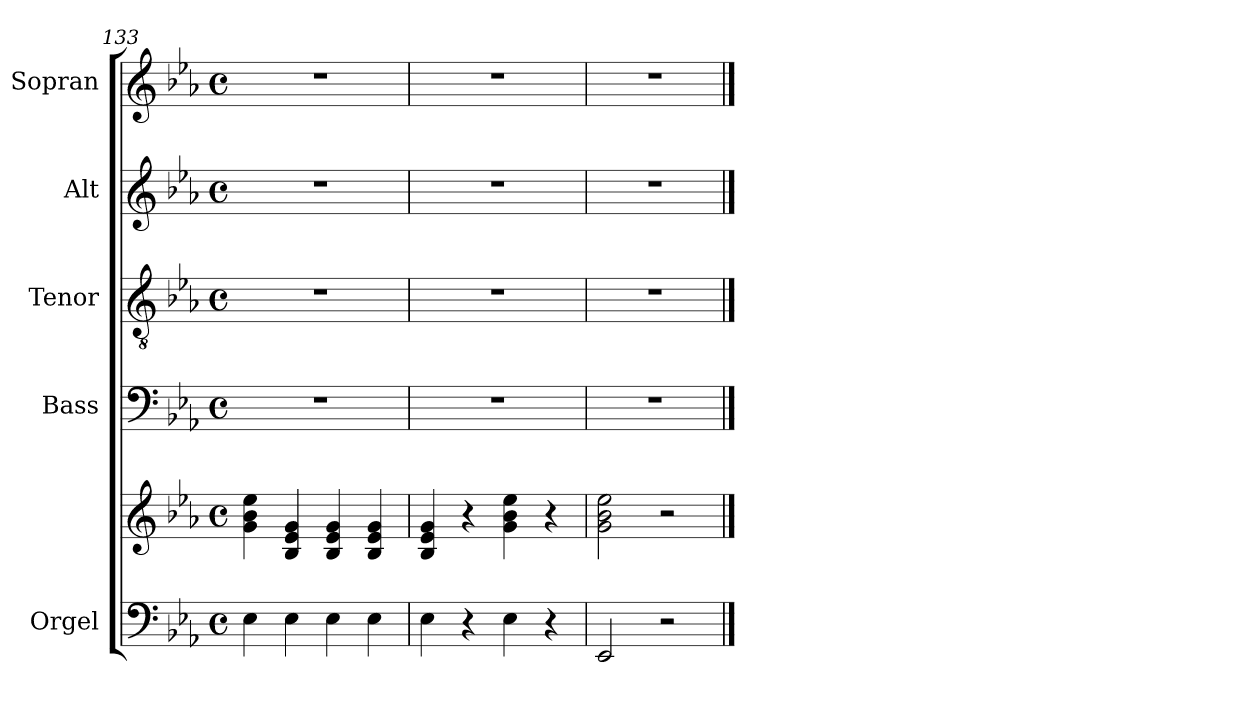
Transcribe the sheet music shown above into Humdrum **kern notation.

**kern	**kern	**kern	**kern	**kern	**kern
*part5	*part5	*part4	*part3	*part2	*part1
*staff6	*staff5	*staff4	*staff3	*staff2	*staff1
*I"Orgel	*	*I"Bass	*I"Tenor	*I"Alt	*I"Sopran
*I'Org.	*	*I'B.	*I'T.	*I'A.	*I'S.
*clefF4	*clefG2	*clefF4	*clefGv2	*clefG2	*clefG2
*k[b-e-a-]	*k[b-e-a-]	*k[b-e-a-]	*k[b-e-a-]	*k[b-e-a-]	*k[b-e-a-]
*E-:	*E-:	*E-:	*E-:	*E-:	*E-:
*M4/4	*M4/4	*M4/4	*M4/4	*M4/4	*M4/4
*met(c)	*met(c)	*met(c)	*met(c)	*met(c)	*met(c)
=133	=133	=133	=133	=133	=133
4E-\	4g\ 4b-\ 4ee-\	1r	1r	1r	1r
4E-\	4B-/ 4e-/ 4g/	.	.	.	.
4E-\	4B-/ 4e-/ 4g/	.	.	.	.
4E-\	4B-/ 4e-/ 4g/	.	.	.	.
=134	=134	=134	=134	=134	=134
4E-\	4B-/ 4e-/ 4g/	1r	1r	1r	1r
4r	4r	.	.	.	.
4E-\	4g\ 4b-\ 4ee-\	.	.	.	.
4r	4r	.	.	.	.
=135	=135	=135	=135	=135	=135
2EE-/	2g\ 2b-\ 2ee-\	1r	1r	1r	1r
2r	2r	.	.	.	.
==	==	==	==	==	==
*-	*-	*-	*-	*-	*-
